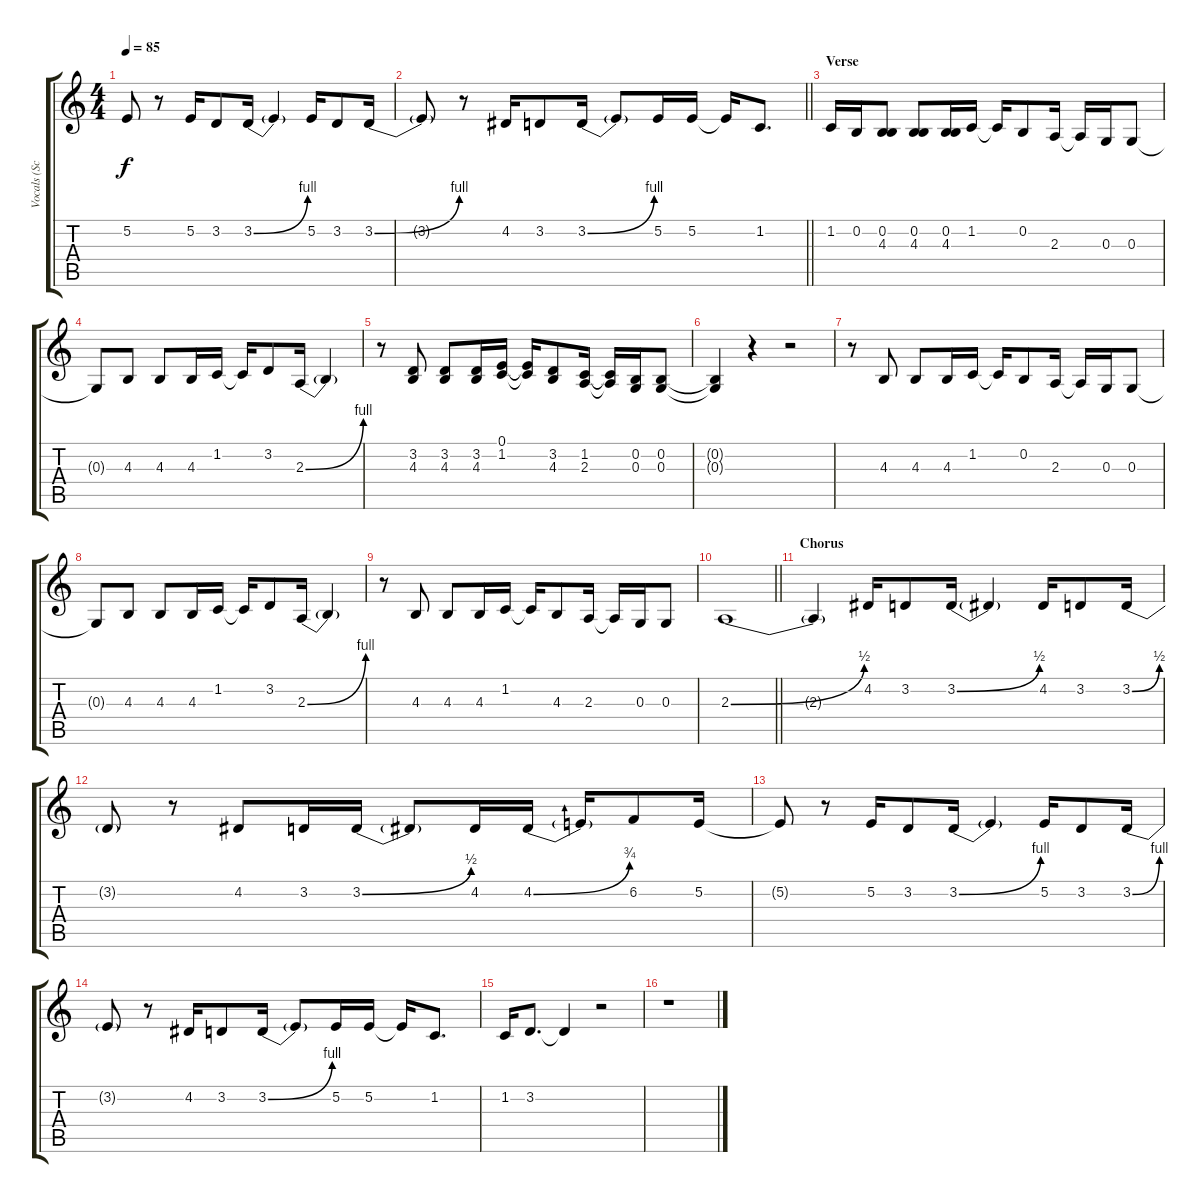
\track ("Vocals (Scott Weiland)" "Vocals (Sc") {instrument lead2sawtooth}
\staff {score tabs}
\tuning (E4 B3 G3 D3 A2 E2) {hide}
\ts (4 4)
\tempo 85
\clef g2
\ks c
5.2{t}.8{dy f} r.8 5.2.16 3.2.8 3.2{be (bend 0 0 60 4)}.16 3.2{t}.4 5.2.16 3.2.8 3.2{be (bend 0 0 60 4)}.16 |
\barLineRight lightlight
3.2{t}.8 r.8 4.2.16 3.2.8 3.2{be (bend 0 0 60 4)}.16 3.2{t}.8 5.2.16 5.2.16 5.2{t}.16 1.2.8{d} |
\section ("" "Verse")
1.2.16 0.2.16 (0.2 4.3).8 (0.2 4.3).8 (0.2 4.3).16 1.2.16 1.2{t}.16 0.2.8 2.3.16 2.3{t}.16 0.3.16 0.3.8 |
0.3{t}.8 4.3.8 4.3.8 4.3.16 1.2.16 1.2{t}.16 3.2.8 2.3{be (bend 0 0 60 4)}.16 2.3{t}.4 |
r.8 (3.2 4.3).8 (3.2 4.3).8 (3.2 4.3).16 (0.1 1.2).16 (0.1{t} 1.2{t}).16 (3.2 4.3).8 (1.2 2.3).16 (1.2{t} 2.3{t}).16 (0.2 0.3).16 (0.2 0.3).8 |
(0.2{t} 0.3{t}).4 r.4 r.2 |
r.8 4.3.8 4.3.8 4.3.16 1.2.16 1.2{t}.16 0.2.8 2.3.16 2.3{t}.16 0.3.16 0.3.8 |
0.3{t}.8 4.3.8 4.3.8 4.3.16 1.2.16 1.2{t}.16 3.2.8 2.3{be (bend 0 0 60 4)}.16 2.3{t}.4 |
r.8 4.3.8 4.3.8 4.3.16 1.2.16 1.2{t}.16 4.3.8 2.3.16 2.3{t}.16 0.3.16 0.3.8 |
\barLineRight lightlight
2.3{be (bend 0 0 60 2)}.1 |
\section ("" "Chorus")
2.3{t}.4 4.2.16 3.2.8 3.2{be (bend 0 0 60 2)}.16 3.2{t}.4 4.2.16 3.2.8 3.2{be (bend 0 0 60 2)}.16 |
3.2{t}.8 r.8 4.2.8 3.2.16 3.2{be (bend 0 0 60 2)}.16 3.2{t}.8 4.2.16 4.2{be (bend 0 0 60 3)}.16 4.2{t}.16 6.2.8 5.2.16 |
5.2{t}.8 r.8 5.2.16 3.2.8 3.2{be (bend 0 0 60 4)}.16 3.2{t}.4 5.2.16 3.2.8 3.2{be (bend 0 0 60 4)}.16 |
3.2{t}.8 r.8 4.2.16 3.2.8 3.2{be (bend 0 0 60 4)}.16 3.2{t}.8 5.2.16 5.2.16 5.2{t}.16 1.2.8{d} |
1.2.16 3.2.8{d} 3.2{t}.4 r.2 |
r.1
